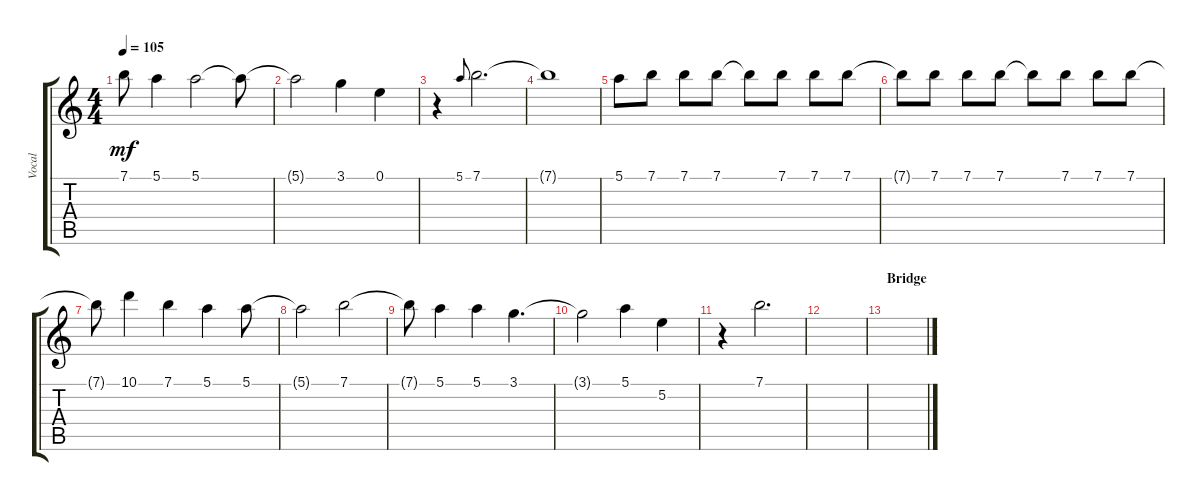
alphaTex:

\track ("Vocal" "Vocal") {instrument acousticguitarsteel}
\staff {score tabs}
\tuning (E4 B3 G3 D3 A2 C2) {hide}
\ts (4 4)
\tempo 105
\clef g2
\ks c
7.1{t}.8{dy mf} 5.1.4 5.1.2 5.1{t}.8 |
5.1{t}.2 3.1.4 0.1.4 |
r.4 5.1.8{gr onbeat} 7.1.2{d} |
7.1{t}.1 |
5.1.8 7.1.8 7.1.8 7.1.8 7.1{t}.8 7.1.8 7.1.8 7.1.8 |
7.1{t}.8 7.1.8 7.1.8 7.1.8 7.1{t}.8 7.1.8 7.1.8 7.1.8 |
7.1{t}.8 10.1.4 7.1.4 5.1.4 5.1.8 |
5.1{t}.2 7.1.2 |
7.1{t}.8 5.1.4 5.1.4 3.1.4{d} |
3.1{t}.2 5.1.4 5.2.4 |
r.4 7.1.2{d} |
|
\section ("" "Bridge")
